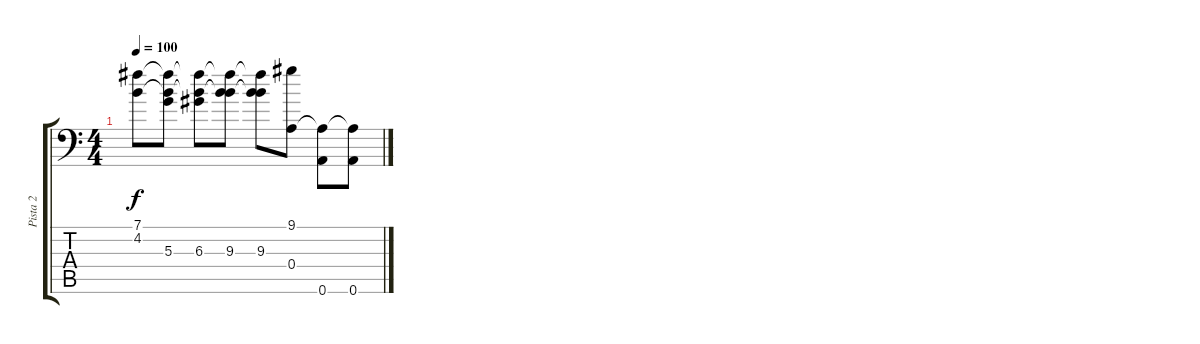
\track ("Pista 2" "Pista 2") {instrument overdrivenguitar}
\staff {score tabs}
\tuning (B3 G3 D3 A2 E2 A1) {hide}
\ts (4 4)
\tempo 100
\clef f4
\ks c
(7.1{t} 4.2).8{dy f} (7.1{t} 4.2{t} 5.3).8 (7.1{t} 4.2{t} 6.3).8 (7.1{t} 4.2{t} 9.3).8 (7.1{t} 4.2{t} 9.3).8 (9.1 0.4).8 (0.4{t} 0.6).8 (0.4{t} 0.6).8
